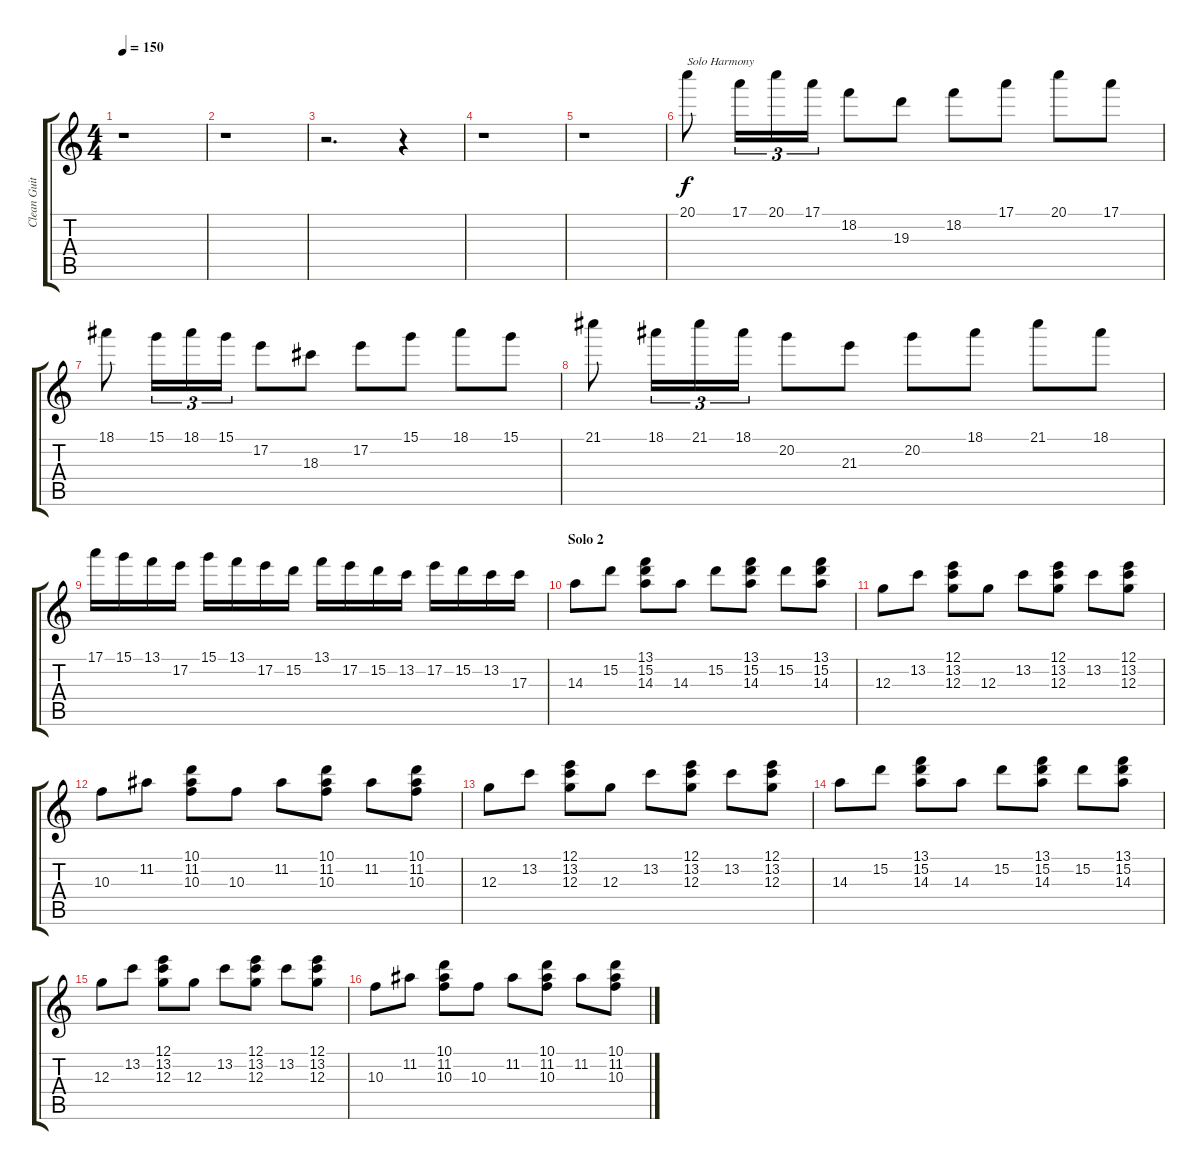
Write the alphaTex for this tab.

\track ("Clean Guitar" "Clean Guit") {instrument electricguitarclean}
\staff {score tabs}
\tuning (E4 B3 G3 D3 A2 D2) {hide}
\ts (4 4)
\tempo 150
\clef g2
\ks c
r.1{dy f} |
r.1 |
r.2{d} r.4 |
r.1 |
r.1{volume 16} |
20.1.8{txt "Solo Harmony"} 17.1.16{tu (3 2)} 20.1.16{tu (3 2)} 17.1.16{tu (3 2)} 18.2.8 19.3.8 18.2.8 17.1.8 20.1.8 17.1.8 |
18.1.8 15.1.16{tu (3 2)} 18.1.16{tu (3 2)} 15.1.16{tu (3 2)} 17.2.8 18.3.8 17.2.8 15.1.8 18.1.8 15.1.8 |
21.1.8 18.1.16{tu (3 2)} 21.1.16{tu (3 2)} 18.1.16{tu (3 2)} 20.2.8 21.3.8 20.2.8 18.1.8 21.1.8 18.1.8 |
17.1.16 15.1.16 13.1.16 17.2.16 15.1.16 13.1.16 17.2.16 15.2.16 13.1.16 17.2.16 15.2.16 13.2.16 17.2.16 15.2.16 13.2.16 17.3.16{volume 12} |
\section ("" "Solo 2")
14.3.8 15.2.8 (13.1 15.2 14.3).8 14.3.8 15.2.8 (13.1 15.2 14.3).8 15.2.8 (13.1 15.2 14.3).8 |
12.3.8 13.2.8 (12.1 13.2 12.3).8 12.3.8 13.2.8 (12.1 13.2 12.3).8 13.2.8 (12.1 13.2 12.3).8 |
10.3.8 11.2.8 (10.1 11.2 10.3).8 10.3.8 11.2.8 (10.1 11.2 10.3).8 11.2.8 (10.1 11.2 10.3).8 |
12.3.8 13.2.8 (12.1 13.2 12.3).8 12.3.8 13.2.8 (12.1 13.2 12.3).8 13.2.8 (12.1 13.2 12.3).8 |
14.3.8 15.2.8 (13.1 15.2 14.3).8 14.3.8 15.2.8 (13.1 15.2 14.3).8 15.2.8 (13.1 15.2 14.3).8 |
12.3.8 13.2.8 (12.1 13.2 12.3).8 12.3.8 13.2.8 (12.1 13.2 12.3).8 13.2.8 (12.1 13.2 12.3).8 |
10.3.8 11.2.8 (10.1 11.2 10.3).8 10.3.8 11.2.8 (10.1 11.2 10.3).8 11.2.8 (10.1 11.2 10.3).8
